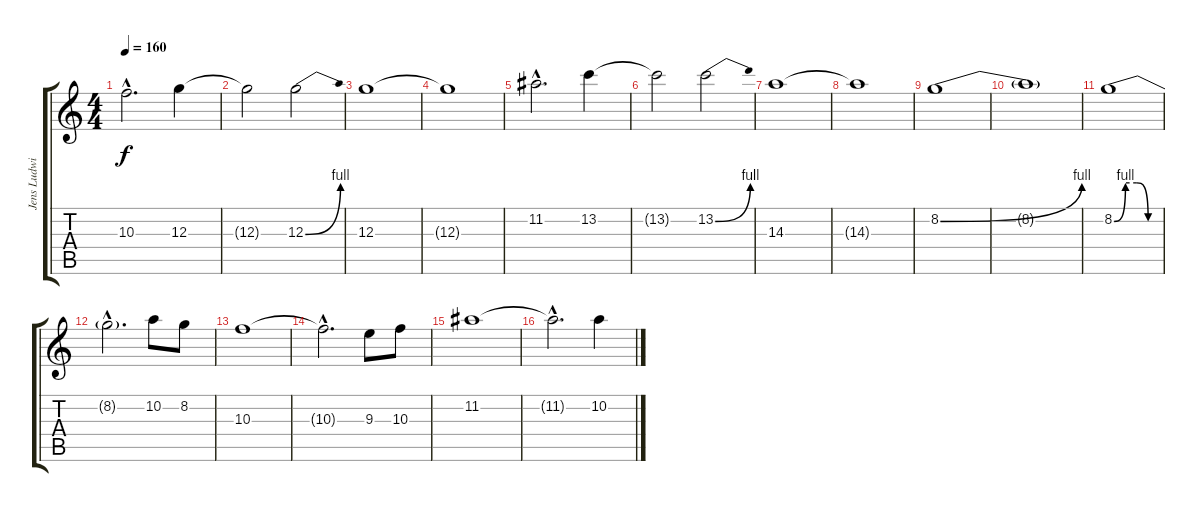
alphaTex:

\track ("Jens Ludwig" "Jens Ludwi") {instrument distortionguitar}
\staff {score tabs}
\tuning (E4 B3 G3 D3 A2 E2) {hide}
\ts (4 4)
\tempo 160
\clef g2
\ks c
10.3{hac}.2{d dy f} 12.3.4 |
12.3{t}.2 12.3{be (bend 0 0 60 4)}.2 |
12.3.1 |
12.3{t}.1 |
11.2{hac}.2{d} 13.2.4 |
13.2{t}.2 13.2{be (bend 0 0 60 4)}.2 |
14.3.1 |
14.3{t}.1 |
8.2{be (bend 0 0 60 4)}.1 |
8.2{t}.1 |
8.2{be (custom 0 0 15 4 30 4 45 0 60 0)}.1 |
8.2{hac t}.2{d} 10.2.8 8.2.8 |
10.3.1 |
10.3{hac t}.2{d} 9.3.8 10.3.8 |
11.2.1 |
11.2{hac t}.2{d} 10.2.4
